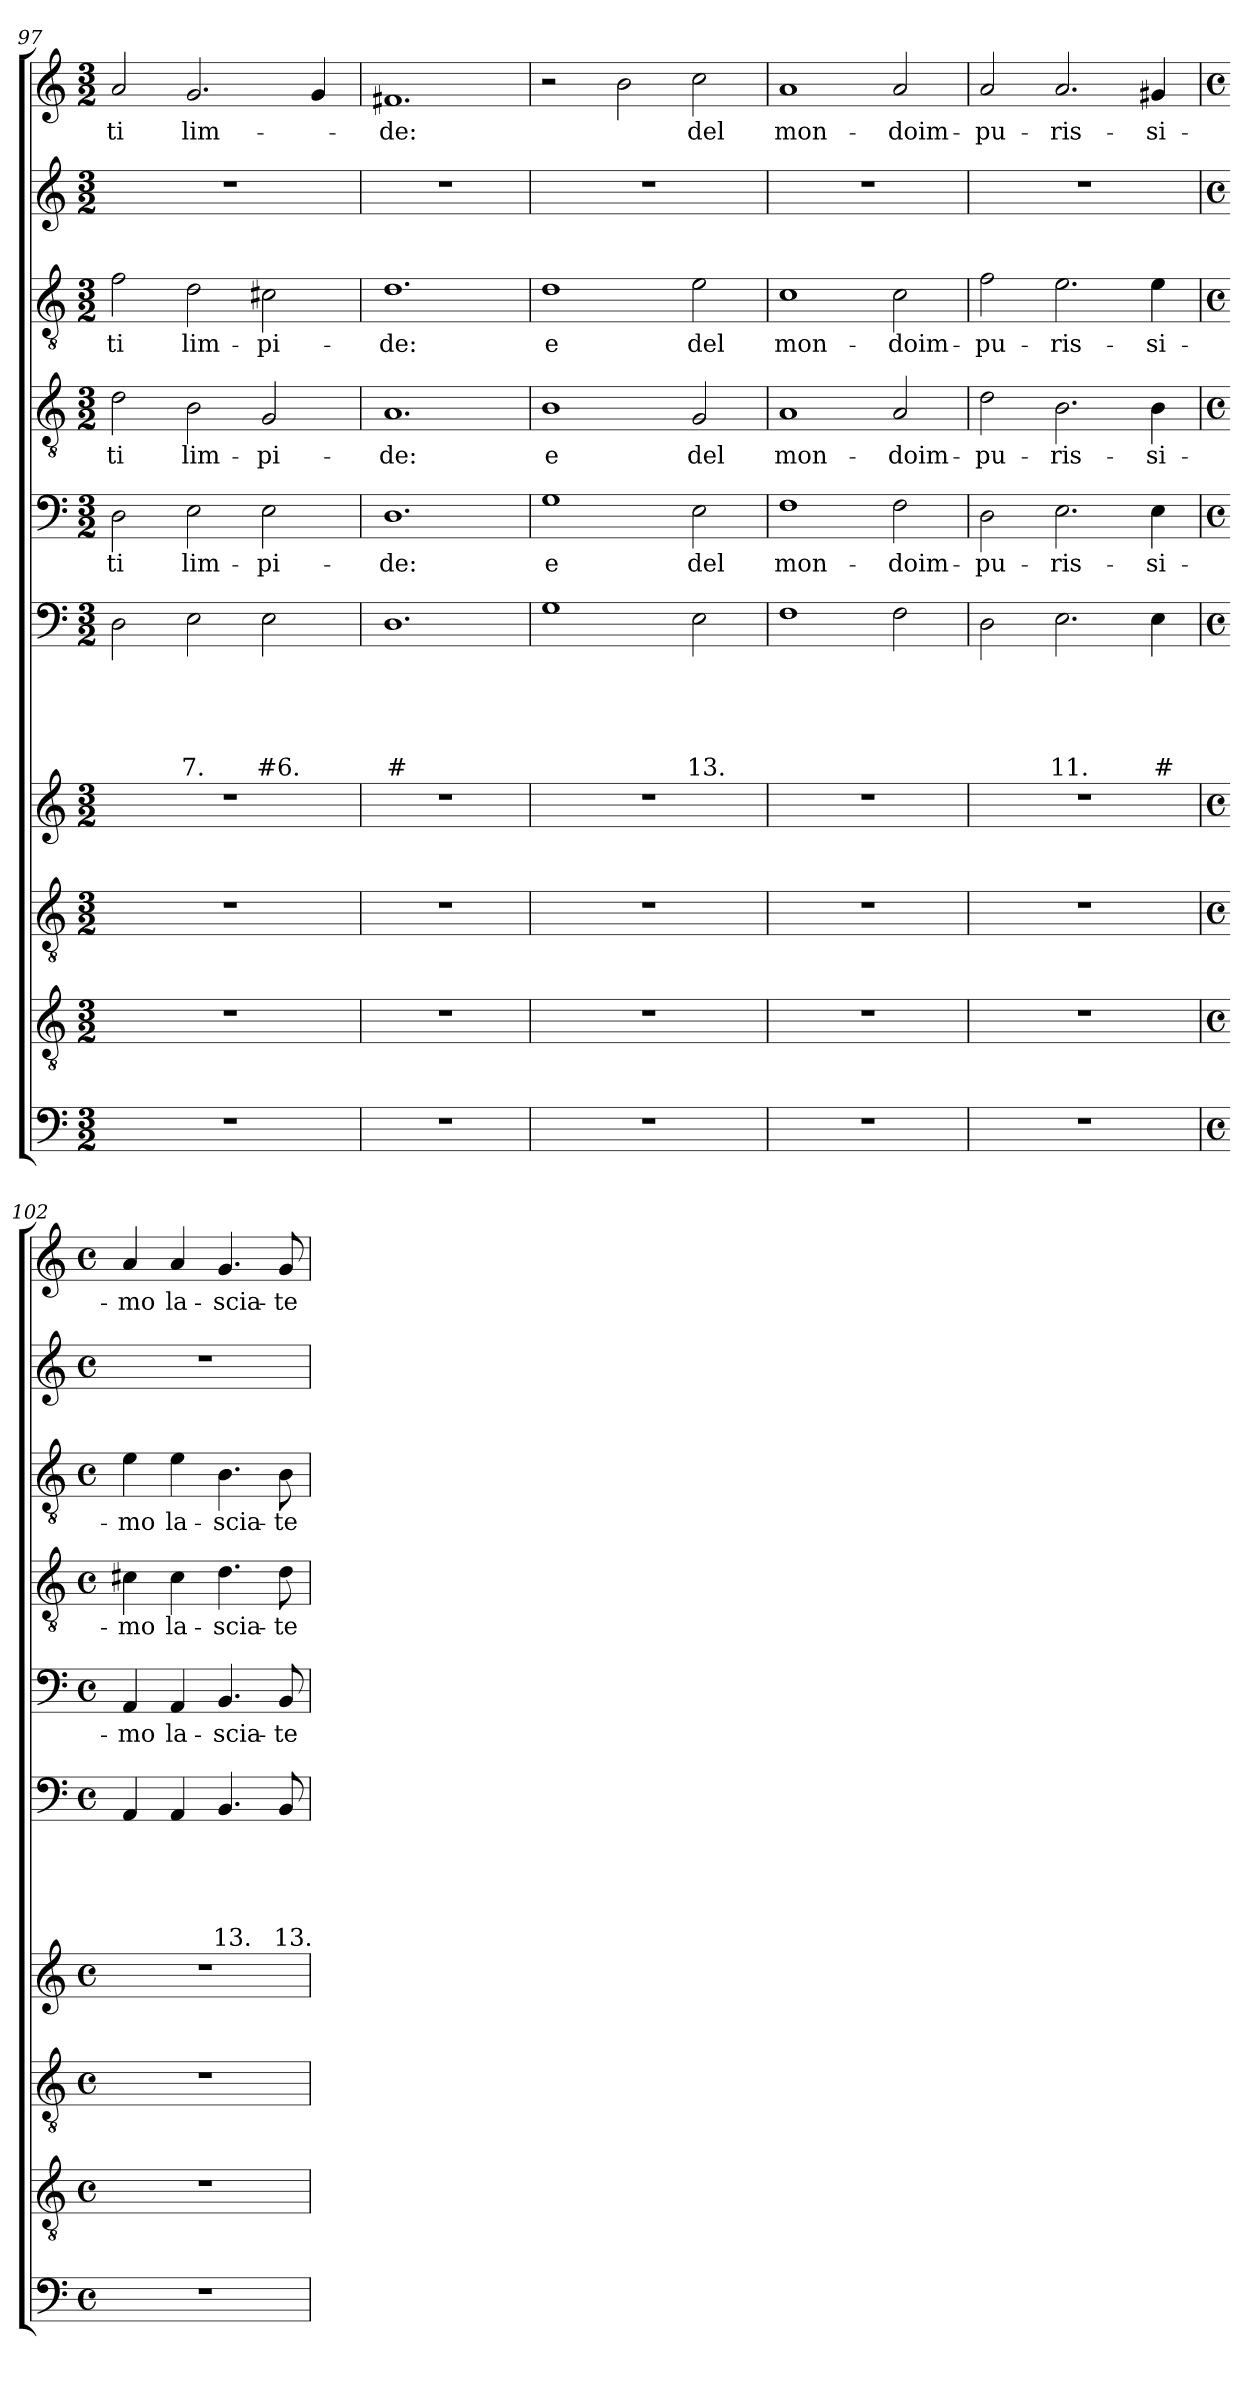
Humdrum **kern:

**kern	**kern	**kern	**kern	**kern	**text	**text	**text	**text	**text	**kern	**text	**kern	**text	**kern	**text	**kern	**kern	**text
*part10	*part9	*part8	*part7	*part6	*part6	*part6	*part6	*part6	*part6	*part5	*part5	*part4	*part4	*part3	*part3	*part2	*part1	*part1
*staff10	*staff9	*staff8	*staff7	*staff6	*staff6	*staff6	*staff6	*staff6	*staff6	*staff5	*staff5	*staff4	*staff4	*staff3	*staff3	*staff2	*staff1	*staff1
*clefF4	*clefGv2	*clefGv2	*clefG2	*clefF4	*	*	*	*	*	*clefF4	*	*clefGv2	*	*clefGv2	*	*clefG2	*clefG2	*
*k[]	*k[]	*k[]	*k[]	*k[]	*	*	*	*	*	*k[]	*	*k[]	*	*k[]	*	*k[]	*k[]	*
*C:	*C:	*C:	*C:	*C:	*	*	*	*	*	*C:	*	*C:	*	*C:	*	*C:	*C:	*
*M3/2	*M3/2	*M3/2	*M3/2	*M3/2	*	*	*	*	*	*M3/2	*	*M3/2	*	*M3/2	*	*M3/2	*M3/2	*
=97	=97	=97	=97	=97	=97	=97	=97	=97	=97	=97	=97	=97	=97	=97	=97	=97	=97	=97
1.r	1.r	1.r	1.r	2D\	.	.	.	.	.	2D\	-ti	2d\	-ti	2f\	-ti	1.r	2a/	-ti
.	.	.	.	2E\	.	.	.	.	7.	2E\	lim-	2B\	lim-	2d\	lim-	.	2.g/	lim-
.	.	.	.	2E\	.	.	.	.	#6.	2E\	-pi-	2G/	-pi-	2c#X\	-pi-	.	.	.
.	.	.	.	.	.	.	.	.	.	.	.	.	.	.	.	.	4g/	.
=98	=98	=98	=98	=98	=98	=98	=98	=98	=98	=98	=98	=98	=98	=98	=98	=98	=98	=98
1.r	1.r	1.r	1.r	1.D	.	.	.	.	#	1.D	-de:	1.A	-de:	1.d	-de:	1.r	1.f#X	-de:
=99	=99	=99	=99	=99	=99	=99	=99	=99	=99	=99	=99	=99	=99	=99	=99	=99	=99	=99
1.r	1.r	1.r	1.r	1G	.	.	.	.	.	1G	e	1B	e	1d	e	1.r	2r	e
.	.	.	.	.	.	.	.	.	.	.	.	.	.	.	.	.	2b\	.
.	.	.	.	2E\	.	.	.	.	13.	2E\	del	2G/	del	2e\	del	.	2cc\	del
=100	=100	=100	=100	=100	=100	=100	=100	=100	=100	=100	=100	=100	=100	=100	=100	=100	=100	=100
1.r	1.r	1.r	1.r	1F	.	.	.	.	.	1F	mon-	1A	mon-	1c	mon-	1.r	1a	mon-
.	.	.	.	2F\	.	.	.	.	.	2F\	-doim-	2A/	-doim-	2c\	-doim-	.	2a/	-doim-
=101	=101	=101	=101	=101	=101	=101	=101	=101	=101	=101	=101	=101	=101	=101	=101	=101	=101	=101
1.r	1.r	1.r	1.r	2D\	.	.	.	.	.	2D\	-pu-	2d\	-pu-	2f\	-pu-	1.r	2a/	-pu-
.	.	.	.	2.E\	.	.	.	.	11.	2.E\	-ris-	2.B\	-ris-	2.e\	-ris-	.	2.a/	-ris-
.	.	.	.	4E\	.	.	.	.	#	4E\	-si-	4B\	-si-	4e\	-si-	.	4g#X/	-si-
=102	=102	=102	=102	=102	=102	=102	=102	=102	=102	=102	=102	=102	=102	=102	=102	=102	=102	=102
*M4/4	*M4/4	*M4/4	*M4/4	*M4/4	*	*	*	*	*	*M4/4	*	*M4/4	*	*M4/4	*	*M4/4	*M4/4	*
*met(c)	*met(c)	*met(c)	*met(c)	*met(c)	*	*	*	*	*	*met(c)	*	*met(c)	*	*met(c)	*	*met(c)	*met(c)	*
1r	1r	1r	1r	4AA/	.	.	.	.	.	4AA/	-mo	4c#X\	-mo	4e\	-mo	1r	4a/	-mo
.	.	.	.	4AA/	.	.	.	.	.	4AA/	la-	4c#\	la-	4e\	la-	.	4a/	la-
.	.	.	.	4.BB/	.	.	.	.	13.	4.BB/	-scia-	4.d\	-scia-	4.B\	-scia-	.	4.g/	-scia-
.	.	.	.	8BB/	.	.	.	.	13.	8BB/	-te	8d\	-te	8B\	-te	.	8g/	-te
=	=	=	=	=	=	=	=	=	=	=	=	=	=	=	=	=	=	=
*-	*-	*-	*-	*-	*-	*-	*-	*-	*-	*-	*-	*-	*-	*-	*-	*-	*-	*-
